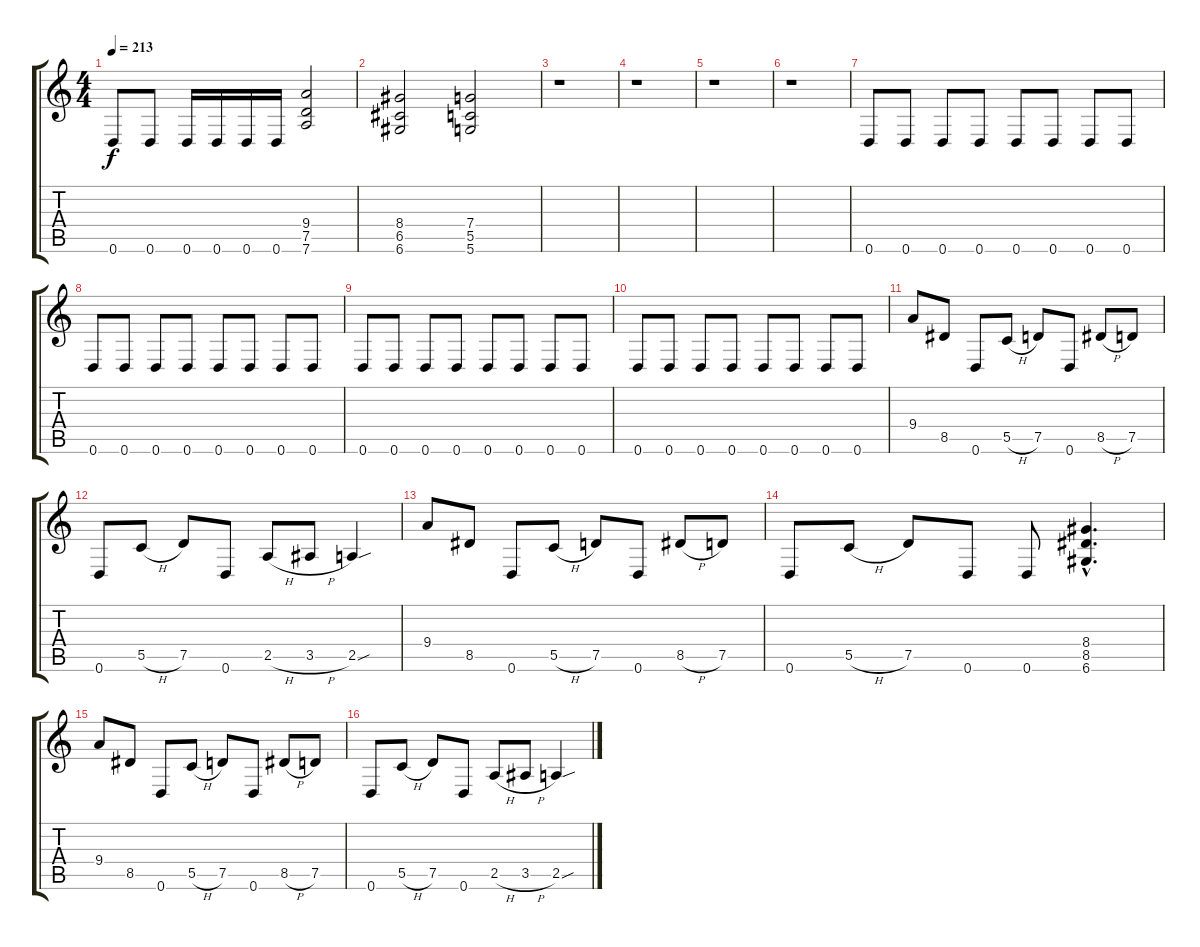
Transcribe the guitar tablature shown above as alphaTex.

\track "" {instrument distortionguitar}
\staff {score tabs}
\tuning (D4 A3 F3 C3 G2 D2) {hide}
\ts (4 4)
\tempo 213
\clef g2
\ks c
0.6.8{dy f} 0.6.8 0.6.16 0.6.16 0.6.16 0.6.16 (9.4 7.5 7.6).2 |
(8.4 6.5 6.6).2 (7.4 5.5 5.6).2 |
r.1 |
r.1 |
r.1 |
r.1 |
0.6.8 0.6.8 0.6.8 0.6.8 0.6.8 0.6.8 0.6.8 0.6.8 |
0.6.8 0.6.8 0.6.8 0.6.8 0.6.8 0.6.8 0.6.8 0.6.8 |
0.6.8 0.6.8 0.6.8 0.6.8 0.6.8 0.6.8 0.6.8 0.6.8 |
0.6.8 0.6.8 0.6.8 0.6.8 0.6.8 0.6.8 0.6.8 0.6.8 |
9.4.8 8.5.8 0.6.8 5.5{h}.8 7.5.8 0.6.8 8.5{h}.8 7.5.8 |
0.6.8 5.5{h}.8 7.5.8 0.6.8 2.5{h}.8 3.5{h}.8 2.5{sou}.4 |
9.4.8 8.5.8 0.6.8 5.5{h}.8 7.5.8 0.6.8 8.5{h}.8 7.5.8 |
0.6.8 5.5{h}.8 7.5.8 0.6.8 0.6.8 (8.4{hac} 8.5{hac} 6.6{hac}).4{d} |
9.4.8 8.5.8 0.6.8 5.5{h}.8 7.5.8 0.6.8 8.5{h}.8 7.5.8 |
0.6.8 5.5{h}.8 7.5.8 0.6.8 2.5{h}.8 3.5{h}.8 2.5{sou}.4
